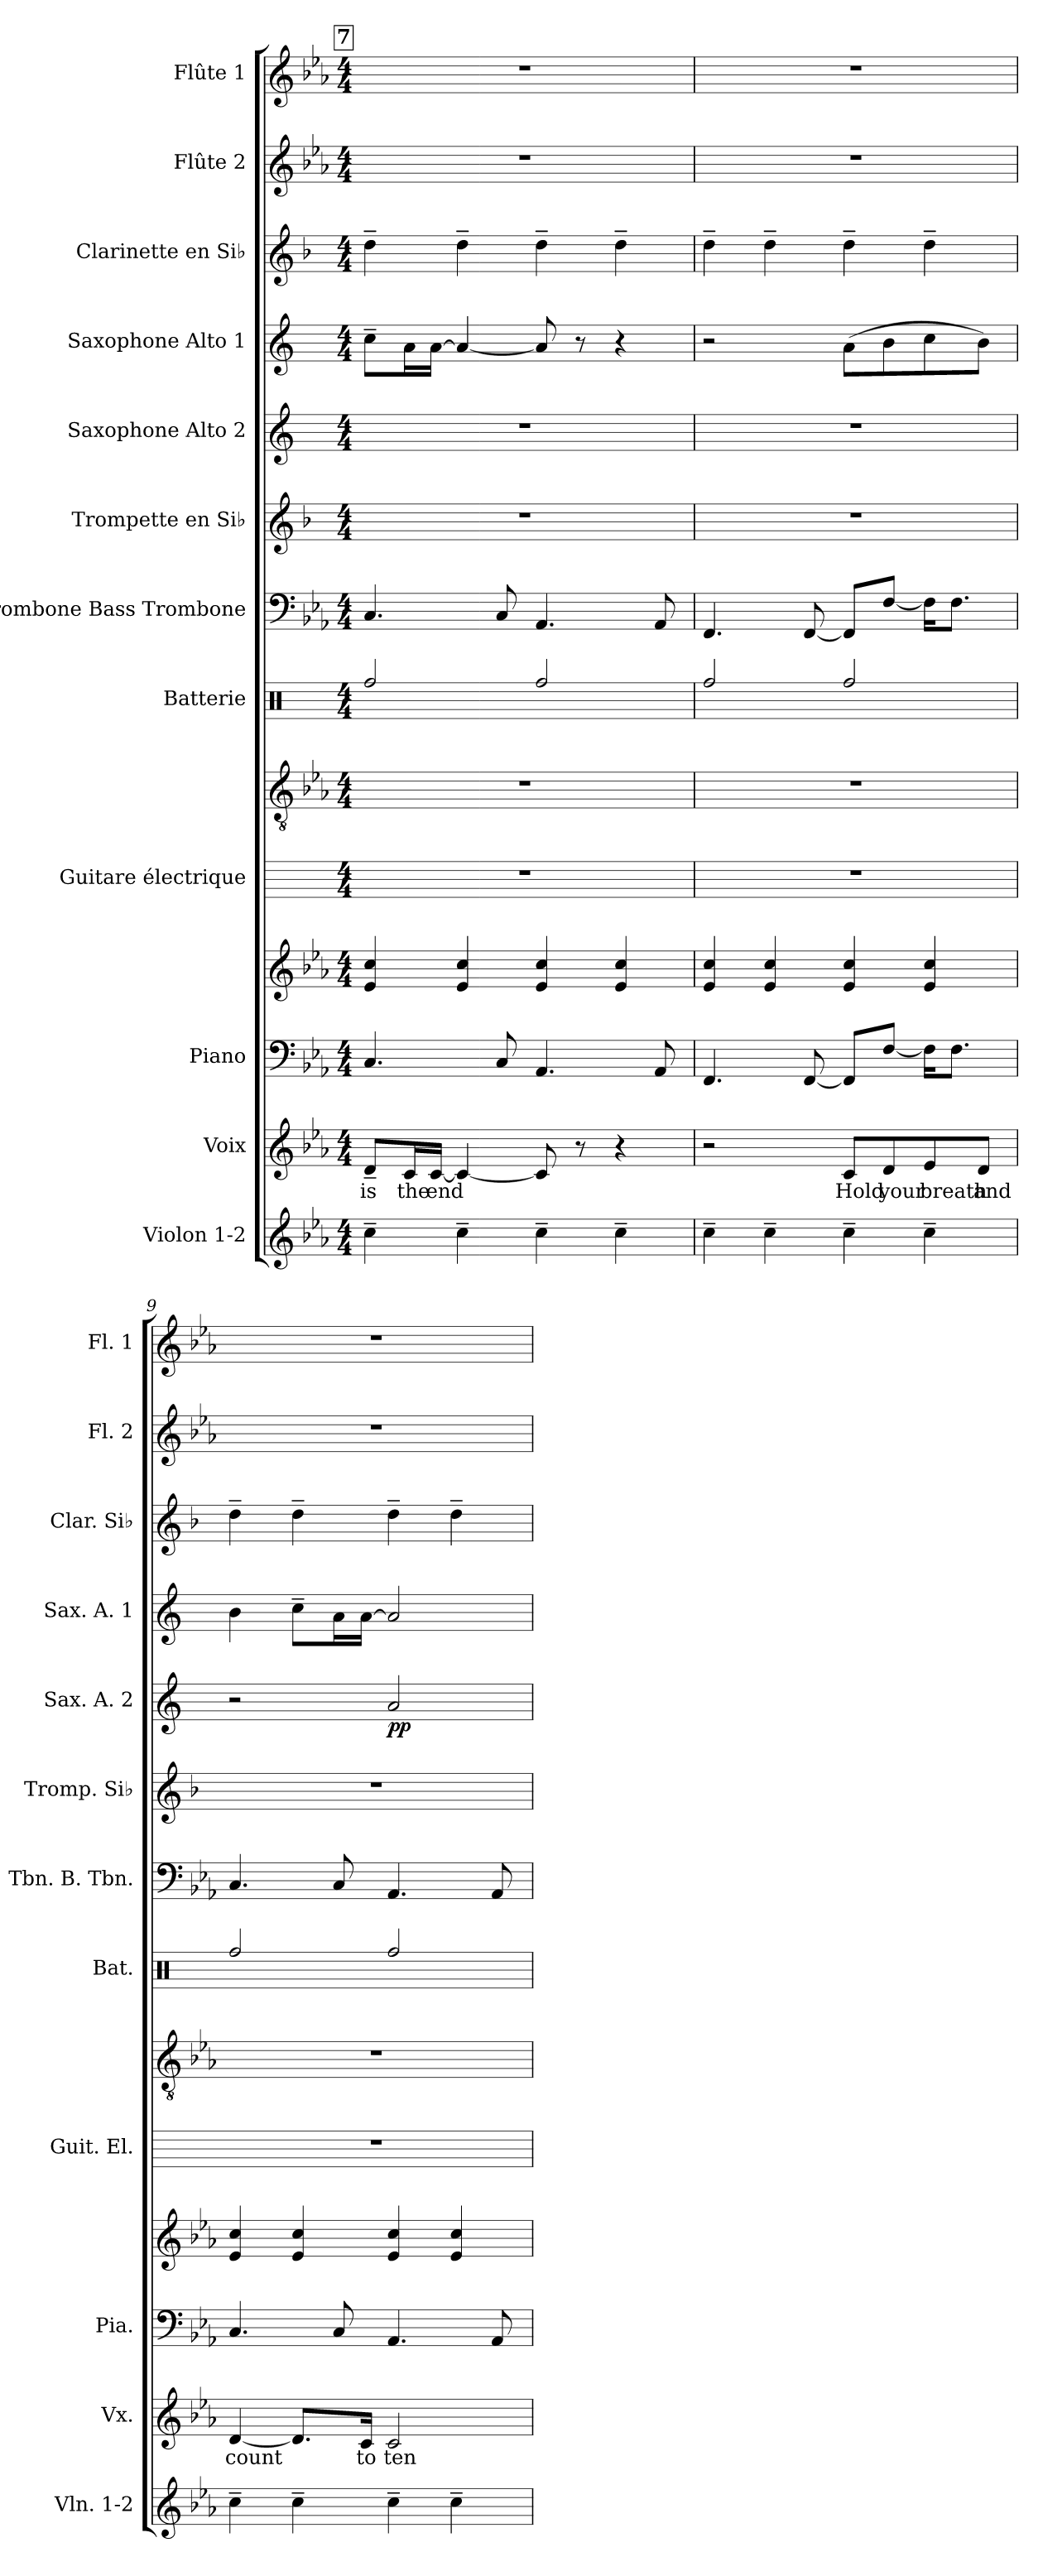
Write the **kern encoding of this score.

**kern	**kern	**text	**kern	**kern	**kern	**kern	**kern	**kern	**kern	**kern	**dynam	**kern	**kern	**kern	**kern
*part12	*part11	*part11	*part10	*part10	*part9	*part9	*part8	*part7	*part6	*part5	*part5	*part4	*part3	*part2	*part1
*staff14	*staff13	*staff13	*staff12	*staff11	*staff10	*staff9	*staff8	*staff7	*staff6	*staff5	*staff5	*staff4	*staff3	*staff2	*staff1
*I"Violon 1-2	*I"Voix	*	*I"Piano	*	*I"Guitare électrique	*	*I"Batterie	*I"Trombone  Bass Trombone	*I"Trompette en Si♭	*I"Saxophone Alto 2	*	*I"Saxophone Alto 1	*I"Clarinette en Si♭	*I"Flûte 2	*I"Flûte 1
*I'Vln. 1-2	*I'Vx.	*	*I'Pia.	*	*I'Guit. El.	*	*I'Bat.	*I'Tbn.  B. Tbn.	*I'Tromp. Si♭	*I'Sax. A. 2	*	*I'Sax. A. 1	*I'Clar. Si♭	*I'Fl. 2	*I'Fl. 1
!!LO:PB:g=z
*clefG2	*clefG2	*	*clefF4	*clefG2	*	*clefGv2	*clefX	*clefF4	*clefG2	*clefG2	*	*clefG2	*clefG2	*clefG2	*clefG2
*	*	*	*	*	*	*	*	*	*ITrd1c2	*ITrd5c9	*	*ITrd5c9	*ITrd1c2	*	*
*k[b-e-a-]	*k[b-e-a-]	*	*k[b-e-a-]	*k[b-e-a-]	*	*k[b-e-a-]	*k[]	*k[b-e-a-]	*k[b-e-a-]	*k[b-e-a-]	*	*k[b-e-a-]	*k[b-e-a-]	*k[b-e-a-]	*k[b-e-a-]
*M4/4	*M4/4	*	*M4/4	*M4/4	*M4/4	*M4/4	*M4/4	*M4/4	*M4/4	*M4/4	*	*M4/4	*M4/4	*M4/4	*M4/4
!!LO:REH:place=s1:a:B:fs=14:t=7
=7	=7	=7	=7	=7	=7	=7	=7	=7	=7	=7	=7	=7	=7	=7	=7
!	!	!LO:LY:b	!	!	!	!	!	!	!	!	!	!	!	!	!
4cc~\	8d~/L	is	4.C/	4e-/ 4cc/	1r	1r	2Rff/	4.C/	1r	1r	.	8e-~\L	4cc~\	1r	1r
!	!	!LO:LY:b	!	!	!	!	!	!	!	!	!	!	!	!	!
.	16c/L	the	.	.	.	.	.	.	.	.	.	16c\L	.	.	.
!	!	!LO:LY:b	!	!	!	!	!	!	!	!	!	!	!	!	!
.	[16c/JJ	end	.	.	.	.	.	.	.	.	.	[16c\JJ	.	.	.
4cc~\	4c/_	.	.	4e-/ 4cc/	.	.	.	.	.	.	.	4c/_	4cc~\	.	.
.	.	.	8C/	.	.	.	.	8C/	.	.	.	.	.	.	.
4cc~\	8c/]	.	4.AA-/	4e-/ 4cc/	.	.	2Rff/	4.AA-/	.	.	.	8c/]	4cc~\	.	.
.	8r	.	.	.	.	.	.	.	.	.	.	8r	.	.	.
4cc~\	4r	.	.	4e-/ 4cc/	.	.	.	.	.	.	.	4r	4cc~\	.	.
.	.	.	8AA-/	.	.	.	.	8AA-/	.	.	.	.	.	.	.
=8	=8	=8	=8	=8	=8	=8	=8	=8	=8	=8	=8	=8	=8	=8	=8
4cc~\	2r	.	4.FF/	4e-/ 4cc/	1r	1r	2Rff/	4.FF/	1r	1r	.	2r	4cc~\	1r	1r
4cc~\	.	.	.	4e-/ 4cc/	.	.	.	.	.	.	.	.	4cc~\	.	.
.	.	.	[8FF/	.	.	.	.	[8FF/	.	.	.	.	.	.	.
!	!	!LO:LY:b	!	!	!	!	!	!	!	!	!	!	!	!	!
4cc~\	8c/L	Hold	8FF/L]	4e-/ 4cc/	.	.	2Rff/	8FF/L]	.	.	.	(>8c\L	4cc~\	.	.
!	!	!LO:LY:b	!	!	!	!	!	!	!	!	!	!	!	!	!
.	8d/	your	[8F/J	.	.	.	.	[8F/J	.	.	.	8d\	.	.	.
!	!	!LO:LY:b	!	!	!	!	!	!	!	!	!	!	!	!	!
4cc~\	8e-/	breath	16F\KL]	4e-/ 4cc/	.	.	.	16F\KL]	.	.	.	8e-\	4cc~\	.	.
.	.	.	8.F\J	.	.	.	.	8.F\J	.	.	.	.	.	.	.
!	!	!LO:LY:b	!	!	!	!	!	!	!	!	!	!	!	!	!
.	8d/J	and	.	.	.	.	.	.	.	.	.	8d\J)	.	.	.
=9	=9	=9	=9	=9	=9	=9	=9	=9	=9	=9	=9	=9	=9	=9	=9
!	!	!LO:LY:b	!	!	!	!	!	!	!	!	!	!	!	!	!
4cc~\	[4d/	count	4.C/	4e-/ 4cc/	1r	1r	2Rff/	4.C/	1r	2r	.	4d\	4cc~\	1r	1r
4cc~\	8.d/L]	.	.	4e-/ 4cc/	.	.	.	.	.	.	.	8e-~\L	4cc~\	.	.
.	.	.	8C/	.	.	.	.	8C/	.	.	.	16c\L	.	.	.
!	!	!LO:LY:b	!	!	!	!	!	!	!	!	!	!	!	!	!
.	16c/Jk	to	.	.	.	.	.	.	.	.	.	[16c\JJ	.	.	.
!	!	!LO:LY:b	!	!	!	!	!	!	!	!	!LO:DY:b	!	!	!	!
4cc~\	2c/	ten	4.AA-/	4e-/ 4cc/	.	.	2Rff/	4.AA-/	.	2c/	pp	2c/]	4cc~\	.	.
4cc~\	.	.	.	4e-/ 4cc/	.	.	.	.	.	.	.	.	4cc~\	.	.
.	.	.	8AA-/	.	.	.	.	8AA-/	.	.	.	.	.	.	.
=	=	=	=	=	=	=	=	=	=	=	=	=	=	=	=
*-	*-	*-	*-	*-	*-	*-	*-	*-	*-	*-	*-	*-	*-	*-	*-
